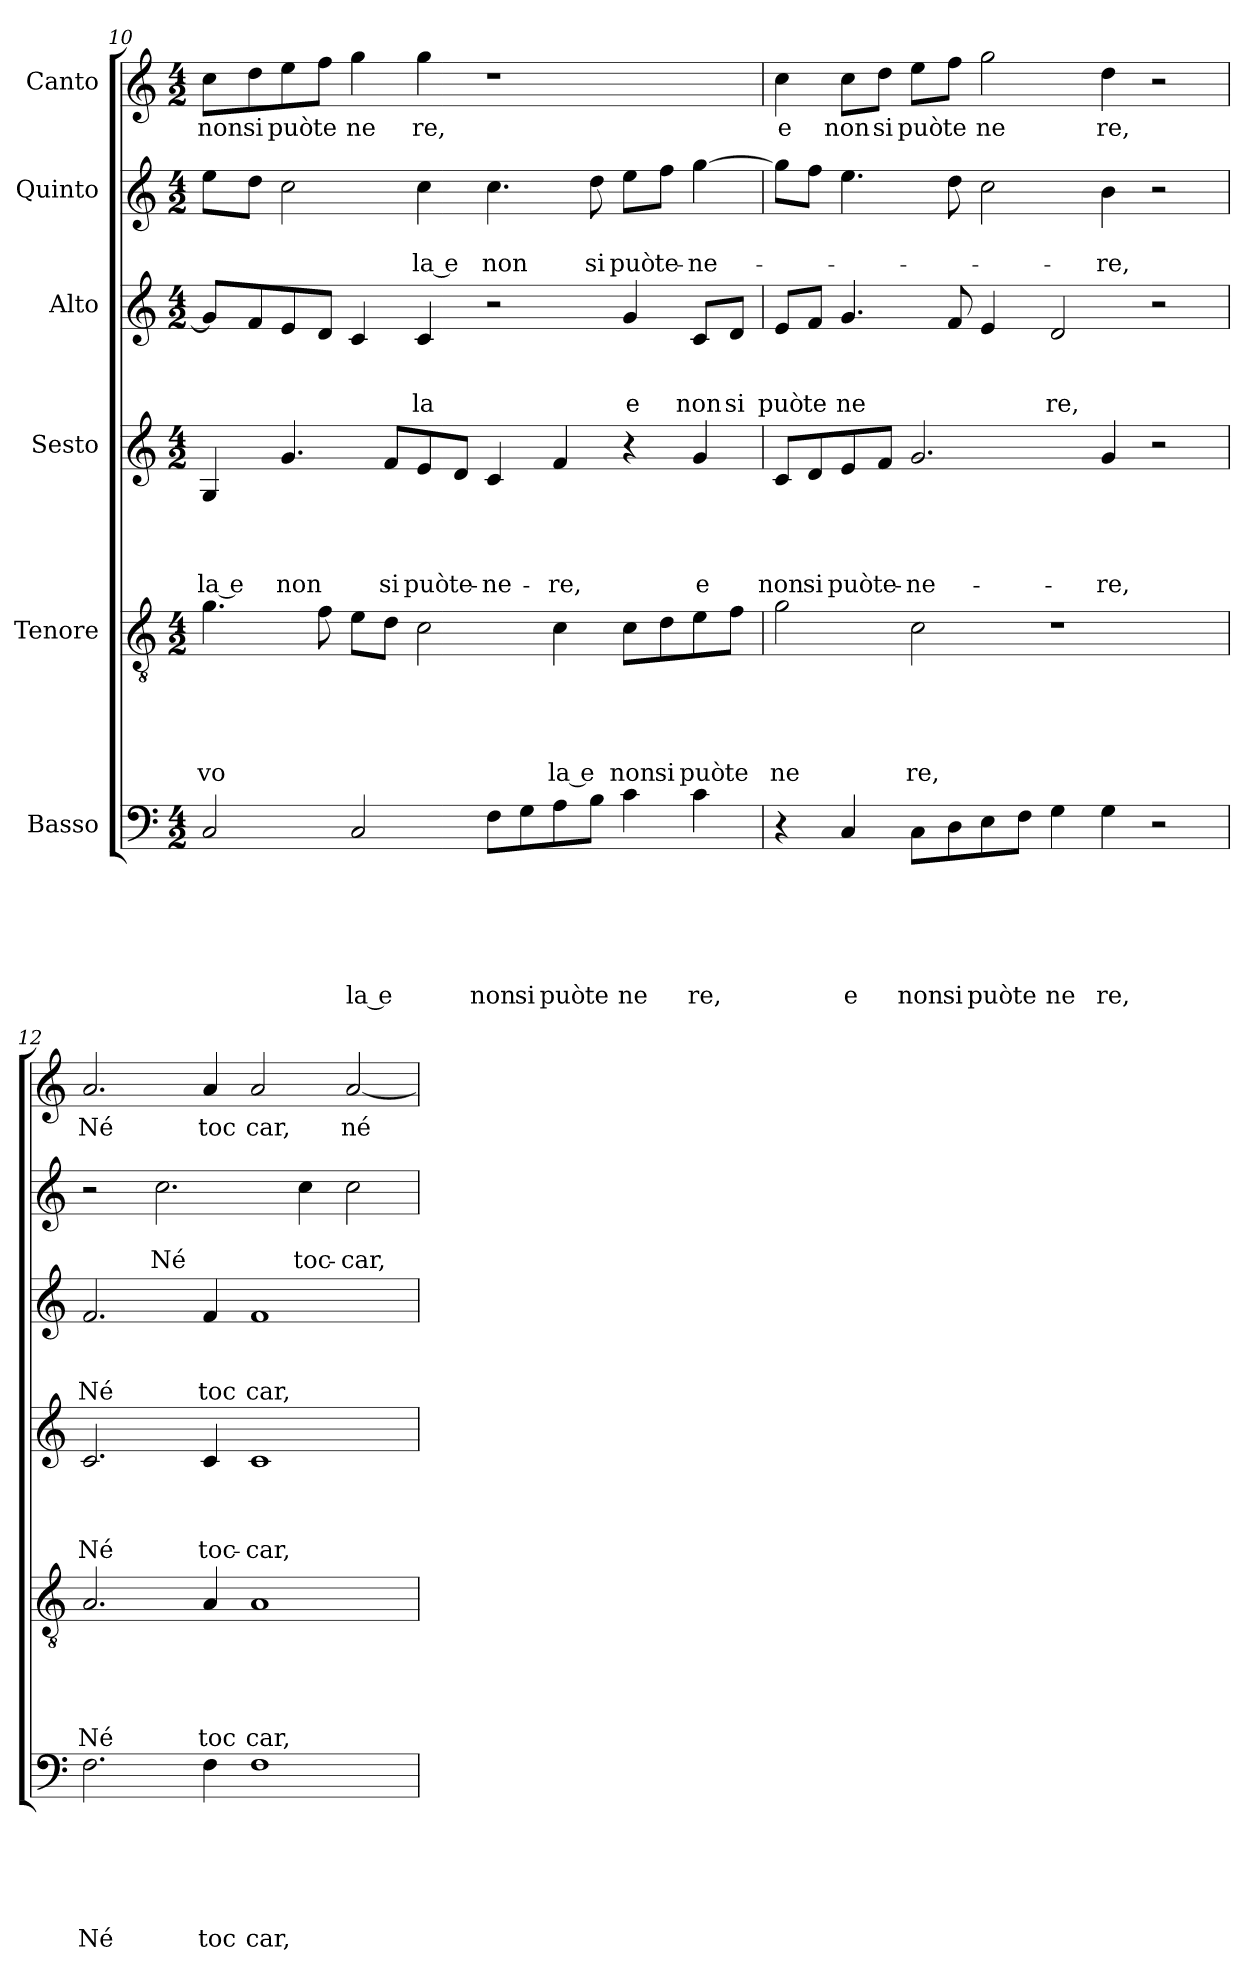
**kern	**text	**text	**text	**text	**text	**text	**kern	**text	**text	**text	**text	**text	**kern	**text	**text	**text	**text	**kern	**text	**text	**text	**kern	**text	**text	**kern	**text
*part6	*part6	*part6	*part6	*part6	*part6	*part6	*part5	*part5	*part5	*part5	*part5	*part5	*part4	*part4	*part4	*part4	*part4	*part3	*part3	*part3	*part3	*part2	*part2	*part2	*part1	*part1
*staff6	*staff6	*staff6	*staff6	*staff6	*staff6	*staff6	*staff5	*staff5	*staff5	*staff5	*staff5	*staff5	*staff4	*staff4	*staff4	*staff4	*staff4	*staff3	*staff3	*staff3	*staff3	*staff2	*staff2	*staff2	*staff1	*staff1
*I"Basso	*	*	*	*	*	*	*I"Tenore	*	*	*	*	*	*I"Sesto	*	*	*	*	*I"Alto	*	*	*	*I"Quinto	*	*	*I"Canto	*
!!LO:PB:g=z
*clefF4	*	*	*	*	*	*	*clefGv2	*	*	*	*	*	*clefG2	*	*	*	*	*clefG2	*	*	*	*clefG2	*	*	*clefG2	*
*k[]	*	*	*	*	*	*	*k[]	*	*	*	*	*	*k[]	*	*	*	*	*k[]	*	*	*	*k[]	*	*	*k[]	*
*C:	*	*	*	*	*	*	*C:	*	*	*	*	*	*C:	*	*	*	*	*C:	*	*	*	*C:	*	*	*C:	*
*M4/2	*	*	*	*	*	*	*M4/2	*	*	*	*	*	*M4/2	*	*	*	*	*M4/2	*	*	*	*M4/2	*	*	*M4/2	*
=10	=10	=10	=10	=10	=10	=10	=10	=10	=10	=10	=10	=10	=10	=10	=10	=10	=10	=10	=10	=10	=10	=10	=10	=10	=10	=10
!	!	!	!	!	!	!	!	!	!	!	!	!LO:LY:b	!	!	!	!	!LO:LY:b:rj	!	!	!	!	!	!	!	!	!LO:LY:b
2C/	.	.	.	.	.	.	4.g\	.	.	.	.	vo	4G/	.	.	.	la e	8g/L]	.	.	.	8ee\L	.	.	8cc\L	non
!	!	!	!	!	!	!	!	!	!	!	!	!	!	!	!	!	!	!	!	!	!	!	!	!	!	!LO:LY:b
.	.	.	.	.	.	.	.	.	.	.	.	.	.	.	.	.	.	8f/	.	.	.	8dd\J	.	.	8dd\	si
!	!	!	!	!	!	!	!	!	!	!	!	!	!	!	!	!	!LO:LY:b	!	!	!	!	!	!	!	!	!LO:LY:b
.	.	.	.	.	.	.	.	.	.	.	.	.	4.g/	.	.	.	non	8e/	.	.	.	2cc\	.	.	8ee\	può
!	!	!	!	!	!	!	!	!	!	!	!	!	!	!	!	!	!	!	!	!	!	!	!	!	!	!LO:LY:b
.	.	.	.	.	.	.	8f\	.	.	.	.	.	.	.	.	.	.	8d/J	.	.	.	.	.	.	8ff\J	te
!	!	!	!	!	!	!LO:LY:b:rj	!	!	!	!	!	!	!	!	!	!	!	!	!	!	!	!	!	!	!	!LO:LY:b
2C/	.	.	.	.	.	-la e	8e\L	.	.	.	.	.	.	.	.	.	.	4c/	.	.	.	.	.	.	4gg\	ne
!	!	!	!	!	!	!	!	!	!	!	!	!	!	!	!	!	!LO:LY:b	!	!	!	!	!	!	!	!	!
.	.	.	.	.	.	.	8d\J	.	.	.	.	.	8f/L	.	.	.	si	.	.	.	.	.	.	.	.	.
!	!	!	!	!	!	!	!	!	!	!	!	!	!	!	!	!	!LO:LY:b	!	!	!	!LO:LY:b	!	!	!LO:LY:b:rj	!	!LO:LY:b
.	.	.	.	.	.	.	2c\	.	.	.	.	.	8e/	.	.	.	può	4c/	.	.	-la	4cc\	.	la e	4gg\	re,
!	!	!	!	!	!	!	!	!	!	!	!	!	!	!	!	!	!LO:LY:b	!	!	!	!	!	!	!	!	!
.	.	.	.	.	.	.	.	.	.	.	.	.	8d/J	.	.	.	te-	.	.	.	.	.	.	.	.	.
!	!	!	!	!	!	!LO:LY:b	!	!	!	!	!	!	!	!	!	!	!LO:LY:b	!	!	!	!	!	!	!LO:LY:b	!	!
8F\L	.	.	.	.	.	non	.	.	.	.	.	.	4c/	.	.	.	-ne-	2r	.	.	.	4.cc\	.	non	1r	.
!	!	!	!	!	!	!LO:LY:b	!	!	!	!	!	!	!	!	!	!	!	!	!	!	!	!	!	!	!	!
8G\	.	.	.	.	.	si	.	.	.	.	.	.	.	.	.	.	.	.	.	.	.	.	.	.	.	.
!	!	!	!	!	!	!LO:LY:b	!	!	!	!	!	!LO:LY:b:rj	!	!	!	!	!LO:LY:b	!	!	!	!	!	!	!	!	!
8A\	.	.	.	.	.	può	4c\	.	.	.	.	la e	4f/	.	.	.	-re,	.	.	.	.	.	.	.	.	.
!	!	!	!	!	!	!LO:LY:b	!	!	!	!	!	!	!	!	!	!	!	!	!	!	!	!	!	!LO:LY:b	!	!
8B\J	.	.	.	.	.	te	.	.	.	.	.	.	.	.	.	.	.	.	.	.	.	8dd\	.	si	.	.
!	!	!	!	!	!	!LO:LY:b	!	!	!	!	!	!LO:LY:b	!	!	!	!	!	!	!	!	!LO:LY:b	!	!	!LO:LY:b	!	!
4c\	.	.	.	.	.	ne	8c\L	.	.	.	.	non	4r	.	.	.	.	4g/	.	.	e	8ee\L	.	può	.	.
!	!	!	!	!	!	!	!	!	!	!	!	!LO:LY:b	!	!	!	!	!	!	!	!	!	!	!	!LO:LY:b	!	!
.	.	.	.	.	.	.	8d\	.	.	.	.	si	.	.	.	.	.	.	.	.	.	8ff\J	.	te-	.	.
!	!	!	!	!	!	!LO:LY:b	!	!	!	!	!	!LO:LY:b	!	!	!	!	!LO:LY:b	!	!	!	!LO:LY:b	!	!	!LO:LY:b	!	!
4c\	.	.	.	.	.	re,	8e\	.	.	.	.	può	4g/	.	.	.	e	8c/L	.	.	non	[>4gg\	.	-ne-	.	.
!	!	!	!	!	!	!	!	!	!	!	!	!LO:LY:b	!	!	!	!	!	!	!	!	!LO:LY:b	!	!	!	!	!
.	.	.	.	.	.	.	8f\J	.	.	.	.	te	.	.	.	.	.	8d/J	.	.	si	.	.	.	.	.
=11	=11	=11	=11	=11	=11	=11	=11	=11	=11	=11	=11	=11	=11	=11	=11	=11	=11	=11	=11	=11	=11	=11	=11	=11	=11	=11
!	!	!	!	!	!	!	!	!	!	!	!	!LO:LY:b	!	!	!	!	!LO:LY:b	!	!	!	!LO:LY:b	!	!	!	!	!LO:LY:b
4r	.	.	.	.	.	.	2g\	.	.	.	.	ne	8c/L	.	.	.	non	8e/L	.	.	può	8gg\L]	.	.	4cc\	e
!	!	!	!	!	!	!	!	!	!	!	!	!	!	!	!	!	!LO:LY:b	!	!	!	!LO:LY:b	!	!	!	!	!
.	.	.	.	.	.	.	.	.	.	.	.	.	8d/	.	.	.	si	8f/J	.	.	te	8ff\J	.	.	.	.
!	!	!	!	!	!	!LO:LY:b	!	!	!	!	!	!	!	!	!	!	!LO:LY:b	!	!	!	!LO:LY:b	!	!	!	!	!LO:LY:b
4C/	.	.	.	.	.	e	.	.	.	.	.	.	8e/	.	.	.	può	4.g/	.	.	ne	4.ee\	.	.	8cc\L	non
!	!	!	!	!	!	!	!	!	!	!	!	!	!	!	!	!	!LO:LY:b	!	!	!	!	!	!	!	!	!LO:LY:b
.	.	.	.	.	.	.	.	.	.	.	.	.	8f/J	.	.	.	te-	.	.	.	.	.	.	.	8dd\J	si
!	!	!	!	!	!	!LO:LY:b	!	!	!	!	!	!LO:LY:b	!	!	!	!	!LO:LY:b	!	!	!	!	!	!	!	!	!LO:LY:b
8C\L	.	.	.	.	.	non	2c\	.	.	.	.	re,	2.g/	.	.	.	-ne-	.	.	.	.	.	.	.	8ee\L	può
!	!	!	!	!	!	!LO:LY:b	!	!	!	!	!	!	!	!	!	!	!	!	!	!	!	!	!	!	!	!LO:LY:b
8D\	.	.	.	.	.	si	.	.	.	.	.	.	.	.	.	.	.	8f/	.	.	.	8dd\	.	.	8ff\J	te
!	!	!	!	!	!	!LO:LY:b	!	!	!	!	!	!	!	!	!	!	!	!	!	!	!	!	!	!	!	!LO:LY:b
8E\	.	.	.	.	.	può	.	.	.	.	.	.	.	.	.	.	.	4e/	.	.	.	2cc\	.	.	2gg\	ne
!	!	!	!	!	!	!LO:LY:b	!	!	!	!	!	!	!	!	!	!	!	!	!	!	!	!	!	!	!	!
8F\J	.	.	.	.	.	te	.	.	.	.	.	.	.	.	.	.	.	.	.	.	.	.	.	.	.	.
!	!	!	!	!	!	!LO:LY:b	!	!	!	!	!	!	!	!	!	!	!	!	!	!	!LO:LY:b	!	!	!	!	!
4G\	.	.	.	.	.	ne	1r	.	.	.	.	.	.	.	.	.	.	2d/	.	.	re,	.	.	.	.	.
!	!	!	!	!	!	!LO:LY:b	!	!	!	!	!	!	!	!	!	!	!LO:LY:b	!	!	!	!	!	!	!LO:LY:b	!	!LO:LY:b
4G\	.	.	.	.	.	re,	.	.	.	.	.	.	4g/	.	.	.	-re,	.	.	.	.	4b\	.	-re,	4dd\	re,
2r	.	.	.	.	.	.	.	.	.	.	.	.	2r	.	.	.	.	2r	.	.	.	2r	.	.	2r	.
=12	=12	=12	=12	=12	=12	=12	=12	=12	=12	=12	=12	=12	=12	=12	=12	=12	=12	=12	=12	=12	=12	=12	=12	=12	=12	=12
!	!	!	!	!	!	!LO:LY:b	!	!	!	!	!	!LO:LY:b	!	!	!	!	!LO:LY:b	!	!	!	!LO:LY:b	!	!	!	!	!LO:LY:b
2.F\	.	.	.	.	.	Né	2.A/	.	.	.	.	Né	2.c/	.	.	.	Né	2.f/	.	.	Né	2r	.	.	2.a/	Né
!	!	!	!	!	!	!	!	!	!	!	!	!	!	!	!	!	!	!	!	!	!	!	!	!LO:LY:b	!	!
.	.	.	.	.	.	.	.	.	.	.	.	.	.	.	.	.	.	.	.	.	.	2.cc\	.	Né	.	.
!	!	!	!	!	!	!LO:LY:b	!	!	!	!	!	!LO:LY:b	!	!	!	!	!LO:LY:b	!	!	!	!LO:LY:b	!	!	!	!	!LO:LY:b
4F\	.	.	.	.	.	toc	4A/	.	.	.	.	toc	4c/	.	.	.	toc-	4f/	.	.	toc	.	.	.	4a/	toc
!	!	!	!	!	!	!LO:LY:b	!	!	!	!	!	!LO:LY:b	!	!	!	!	!LO:LY:b	!	!	!	!LO:LY:b	!	!	!	!	!LO:LY:b
1F	.	.	.	.	.	car,	1A	.	.	.	.	car,	1c	.	.	.	-car,	1f	.	.	car,	.	.	.	2a/	car,
!	!	!	!	!	!	!	!	!	!	!	!	!	!	!	!	!	!	!	!	!	!	!	!	!LO:LY:b	!	!
.	.	.	.	.	.	.	.	.	.	.	.	.	.	.	.	.	.	.	.	.	.	4cc\	.	toc-	.	.
!	!	!	!	!	!	!	!	!	!	!	!	!	!	!	!	!	!	!	!	!	!	!	!	!LO:LY:b	!	!LO:LY:b
.	.	.	.	.	.	.	.	.	.	.	.	.	.	.	.	.	.	.	.	.	.	2cc\	.	-car,	[>2a/	né
=	=	=	=	=	=	=	=	=	=	=	=	=	=	=	=	=	=	=	=	=	=	=	=	=	=	=
*-	*-	*-	*-	*-	*-	*-	*-	*-	*-	*-	*-	*-	*-	*-	*-	*-	*-	*-	*-	*-	*-	*-	*-	*-	*-	*-
